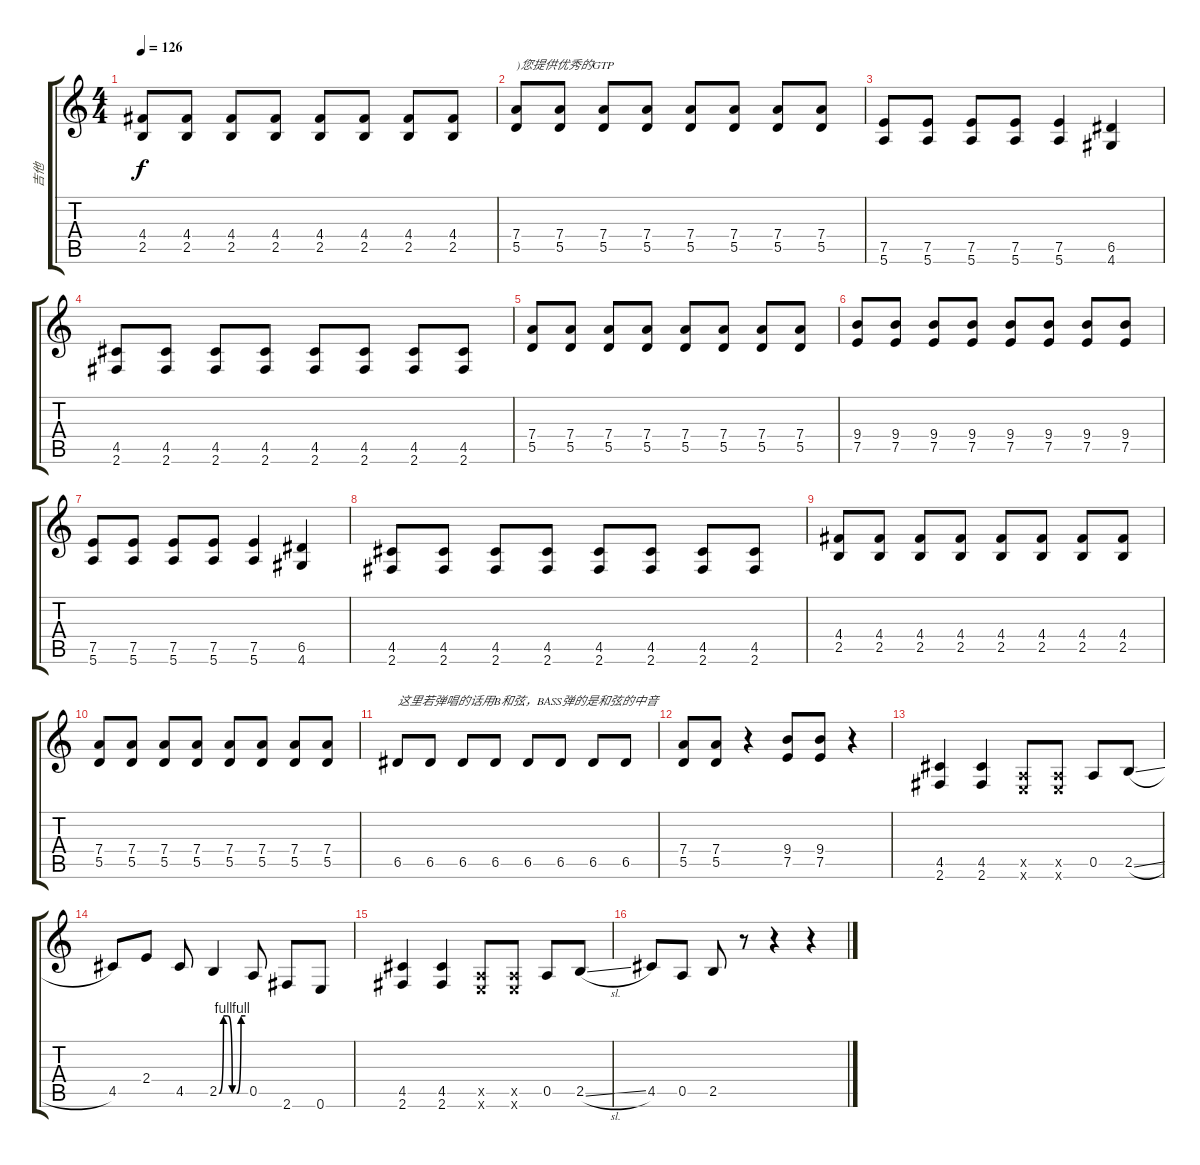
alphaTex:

\track ("吉他" "吉他") {instrument distortionguitar}
\staff {score tabs}
\tuning (E4 B3 G3 D3 A2 E2) {hide}
\ts (4 4)
\tempo 126
\clef g2
\ks c
(4.4 2.5).8{dy f} (4.4 2.5).8 (4.4 2.5).8 (4.4 2.5).8 (4.4 2.5).8 (4.4 2.5).8 (4.4 2.5).8 (4.4 2.5).8 |
(7.4 5.5).8{txt ")您提供优秀的GTP"} (7.4 5.5).8 (7.4 5.5).8 (7.4 5.5).8 (7.4 5.5).8 (7.4 5.5).8 (7.4 5.5).8 (7.4 5.5).8 |
(7.5 5.6).8 (7.5 5.6).8 (7.5 5.6).8 (7.5 5.6).8 (7.5 5.6).4 (6.5 4.6).4 |
(4.5 2.6).8 (4.5 2.6).8 (4.5 2.6).8 (4.5 2.6).8 (4.5 2.6).8 (4.5 2.6).8 (4.5 2.6).8 (4.5 2.6).8 |
(7.4 5.5).8 (7.4 5.5).8 (7.4 5.5).8 (7.4 5.5).8 (7.4 5.5).8 (7.4 5.5).8 (7.4 5.5).8 (7.4 5.5).8 |
(9.4 7.5).8 (9.4 7.5).8 (9.4 7.5).8 (9.4 7.5).8 (9.4 7.5).8 (9.4 7.5).8 (9.4 7.5).8 (9.4 7.5).8 |
(7.5 5.6).8 (7.5 5.6).8 (7.5 5.6).8 (7.5 5.6).8 (7.5 5.6).4 (6.5 4.6).4 |
(4.5 2.6).8 (4.5 2.6).8 (4.5 2.6).8 (4.5 2.6).8 (4.5 2.6).8 (4.5 2.6).8 (4.5 2.6).8 (4.5 2.6).8 |
(4.4 2.5).8 (4.4 2.5).8 (4.4 2.5).8 (4.4 2.5).8 (4.4 2.5).8 (4.4 2.5).8 (4.4 2.5).8 (4.4 2.5).8 |
(7.4 5.5).8 (7.4 5.5).8 (7.4 5.5).8 (7.4 5.5).8 (7.4 5.5).8 (7.4 5.5).8 (7.4 5.5).8 (7.4 5.5).8 |
6.5.8{txt "这里若弹唱的话用B和弦，BASS弹的是和弦的中音"} 6.5.8 6.5.8 6.5.8 6.5.8 6.5.8 6.5.8 6.5.8 |
(7.4 5.5).8 (7.4 5.5).8 r.4 (9.4 7.5).8 (9.4 7.5).8 r.4 |
(4.5 2.6).4 (4.5 2.6).4 (0.5{x} 0.6{x}).8 (0.5{x} 0.6{x}).8 0.5.8 2.5{sl}.8 |
4.5.8 2.4.8 4.5.8 2.5{be (custom 0 0 10 4 20 4 30 0 40 0 50 4 60 4)}.4 0.5.8 2.6.8 0.6.8 |
(4.5 2.6).4 (4.5 2.6).4 (0.5{x} 0.6{x}).8 (0.5{x} 0.6{x}).8 0.5.8 2.5{sl}.8 |
4.5.8 0.5.8 2.5.8 r.8 r.4 r.4
